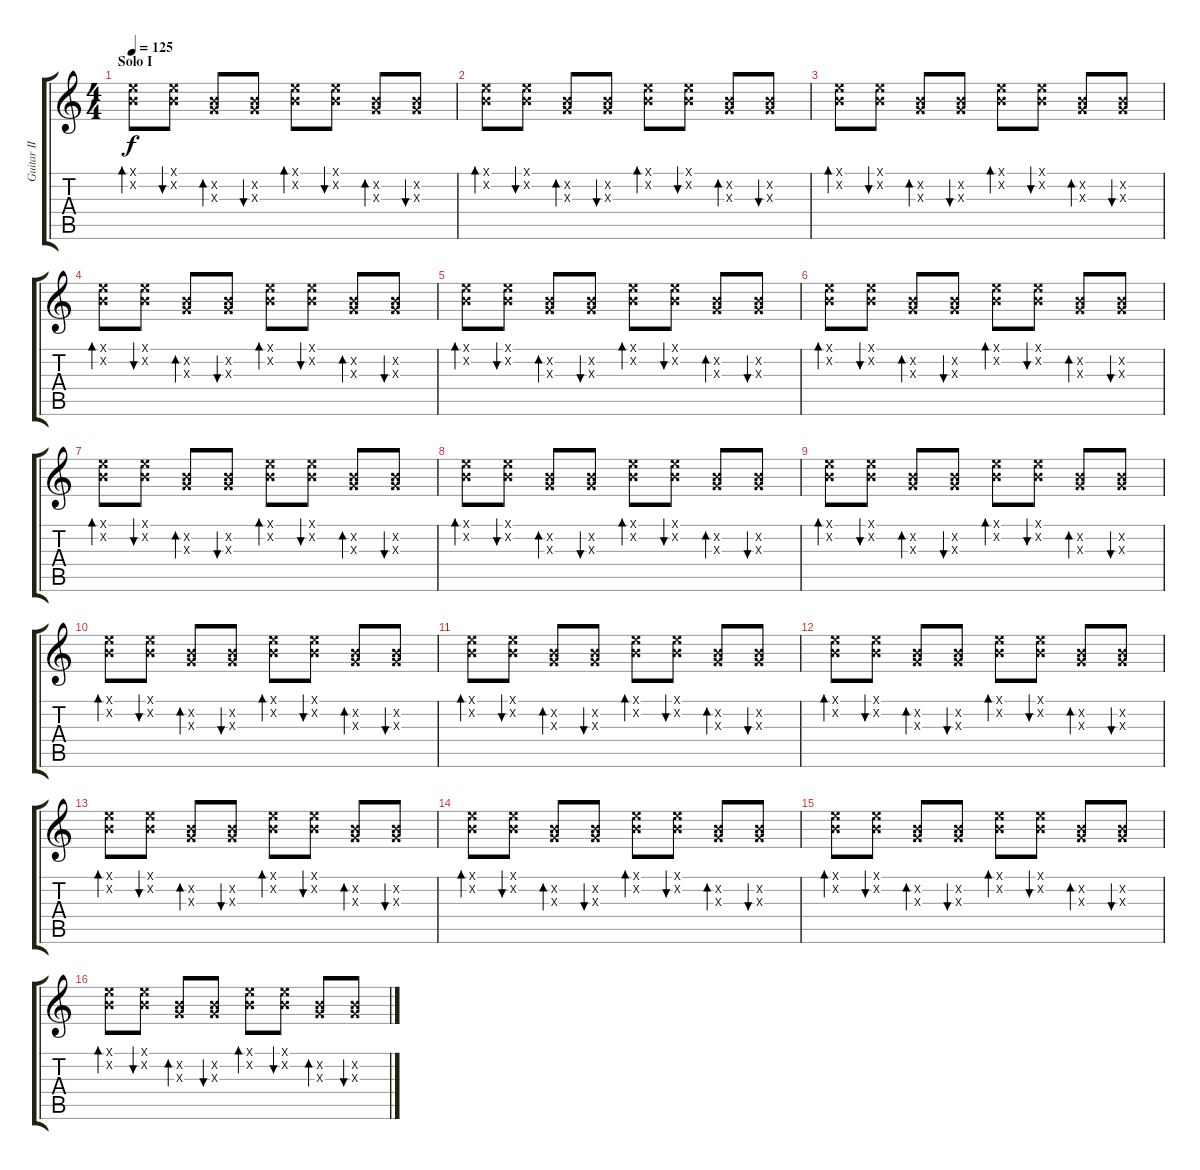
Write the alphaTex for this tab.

\track ("Guitar II" "Guitar II") {instrument guitarharmonics}
\staff {score tabs}
\tuning (E4 B3 G3 D3 A2 E2) {hide}
\ts (4 4)
\section ("" "Solo I")
\tempo 125
\clef g2
\ks c
(0.1{x} 0.2{x}).8{bd 120 dy f} (0.1{x} 0.2{x}).8{bu 120} (0.2{x} 0.3{x}).8{bd 120} (0.2{x} 0.3{x}).8{bu 120} (0.1{x} 0.2{x}).8{bd 120} (0.1{x} 0.2{x}).8{bu 120} (0.2{x} 0.3{x}).8{bd 120} (0.2{x} 0.3{x}).8{bu 120} |
(0.1{x} 0.2{x}).8{bd 120} (0.1{x} 0.2{x}).8{bu 120} (0.2{x} 0.3{x}).8{bd 120} (0.2{x} 0.3{x}).8{bu 120} (0.1{x} 0.2{x}).8{bd 120} (0.1{x} 0.2{x}).8{bu 120} (0.2{x} 0.3{x}).8{bd 120} (0.2{x} 0.3{x}).8{bu 120} |
(0.1{x} 0.2{x}).8{bd 120} (0.1{x} 0.2{x}).8{bu 120} (0.2{x} 0.3{x}).8{bd 120} (0.2{x} 0.3{x}).8{bu 120} (0.1{x} 0.2{x}).8{bd 120} (0.1{x} 0.2{x}).8{bu 120} (0.2{x} 0.3{x}).8{bd 120} (0.2{x} 0.3{x}).8{bu 120} |
(0.1{x} 0.2{x}).8{bd 120} (0.1{x} 0.2{x}).8{bu 120} (0.2{x} 0.3{x}).8{bd 120} (0.2{x} 0.3{x}).8{bu 120} (0.1{x} 0.2{x}).8{bd 120} (0.1{x} 0.2{x}).8{bu 120} (0.2{x} 0.3{x}).8{bd 120} (0.2{x} 0.3{x}).8{bu 120} |
(0.1{x} 0.2{x}).8{bd 120} (0.1{x} 0.2{x}).8{bu 120} (0.2{x} 0.3{x}).8{bd 120} (0.2{x} 0.3{x}).8{bu 120} (0.1{x} 0.2{x}).8{bd 120} (0.1{x} 0.2{x}).8{bu 120} (0.2{x} 0.3{x}).8{bd 120} (0.2{x} 0.3{x}).8{bu 120} |
(0.1{x} 0.2{x}).8{bd 120} (0.1{x} 0.2{x}).8{bu 120} (0.2{x} 0.3{x}).8{bd 120} (0.2{x} 0.3{x}).8{bu 120} (0.1{x} 0.2{x}).8{bd 120} (0.1{x} 0.2{x}).8{bu 120} (0.2{x} 0.3{x}).8{bd 120} (0.2{x} 0.3{x}).8{bu 120} |
(0.1{x} 0.2{x}).8{bd 120} (0.1{x} 0.2{x}).8{bu 120} (0.2{x} 0.3{x}).8{bd 120} (0.2{x} 0.3{x}).8{bu 120} (0.1{x} 0.2{x}).8{bd 120} (0.1{x} 0.2{x}).8{bu 120} (0.2{x} 0.3{x}).8{bd 120} (0.2{x} 0.3{x}).8{bu 120} |
(0.1{x} 0.2{x}).8{bd 120} (0.1{x} 0.2{x}).8{bu 120} (0.2{x} 0.3{x}).8{bd 120} (0.2{x} 0.3{x}).8{bu 120} (0.1{x} 0.2{x}).8{bd 120} (0.1{x} 0.2{x}).8{bu 120} (0.2{x} 0.3{x}).8{bd 120} (0.2{x} 0.3{x}).8{bu 120} |
(0.1{x} 0.2{x}).8{bd 120} (0.1{x} 0.2{x}).8{bu 120} (0.2{x} 0.3{x}).8{bd 120} (0.2{x} 0.3{x}).8{bu 120} (0.1{x} 0.2{x}).8{bd 120} (0.1{x} 0.2{x}).8{bu 120} (0.2{x} 0.3{x}).8{bd 120} (0.2{x} 0.3{x}).8{bu 120} |
(0.1{x} 0.2{x}).8{bd 120} (0.1{x} 0.2{x}).8{bu 120} (0.2{x} 0.3{x}).8{bd 120} (0.2{x} 0.3{x}).8{bu 120} (0.1{x} 0.2{x}).8{bd 120} (0.1{x} 0.2{x}).8{bu 120} (0.2{x} 0.3{x}).8{bd 120} (0.2{x} 0.3{x}).8{bu 120} |
(0.1{x} 0.2{x}).8{bd 120} (0.1{x} 0.2{x}).8{bu 120} (0.2{x} 0.3{x}).8{bd 120} (0.2{x} 0.3{x}).8{bu 120} (0.1{x} 0.2{x}).8{bd 120} (0.1{x} 0.2{x}).8{bu 120} (0.2{x} 0.3{x}).8{bd 120} (0.2{x} 0.3{x}).8{bu 120} |
(0.1{x} 0.2{x}).8{bd 120} (0.1{x} 0.2{x}).8{bu 120} (0.2{x} 0.3{x}).8{bd 120} (0.2{x} 0.3{x}).8{bu 120} (0.1{x} 0.2{x}).8{bd 120} (0.1{x} 0.2{x}).8{bu 120} (0.2{x} 0.3{x}).8{bd 120} (0.2{x} 0.3{x}).8{bu 120} |
(0.1{x} 0.2{x}).8{bd 120} (0.1{x} 0.2{x}).8{bu 120} (0.2{x} 0.3{x}).8{bd 120} (0.2{x} 0.3{x}).8{bu 120} (0.1{x} 0.2{x}).8{bd 120} (0.1{x} 0.2{x}).8{bu 120} (0.2{x} 0.3{x}).8{bd 120} (0.2{x} 0.3{x}).8{bu 120} |
(0.1{x} 0.2{x}).8{bd 120} (0.1{x} 0.2{x}).8{bu 120} (0.2{x} 0.3{x}).8{bd 120} (0.2{x} 0.3{x}).8{bu 120} (0.1{x} 0.2{x}).8{bd 120} (0.1{x} 0.2{x}).8{bu 120} (0.2{x} 0.3{x}).8{bd 120} (0.2{x} 0.3{x}).8{bu 120} |
(0.1{x} 0.2{x}).8{bd 120} (0.1{x} 0.2{x}).8{bu 120} (0.2{x} 0.3{x}).8{bd 120} (0.2{x} 0.3{x}).8{bu 120} (0.1{x} 0.2{x}).8{bd 120} (0.1{x} 0.2{x}).8{bu 120} (0.2{x} 0.3{x}).8{bd 120} (0.2{x} 0.3{x}).8{bu 120} |
(0.1{x} 0.2{x}).8{bd 120} (0.1{x} 0.2{x}).8{bu 120} (0.2{x} 0.3{x}).8{bd 120} (0.2{x} 0.3{x}).8{bu 120} (0.1{x} 0.2{x}).8{bd 120} (0.1{x} 0.2{x}).8{bu 120} (0.2{x} 0.3{x}).8{bd 120} (0.2{x} 0.3{x}).8{bu 120}
